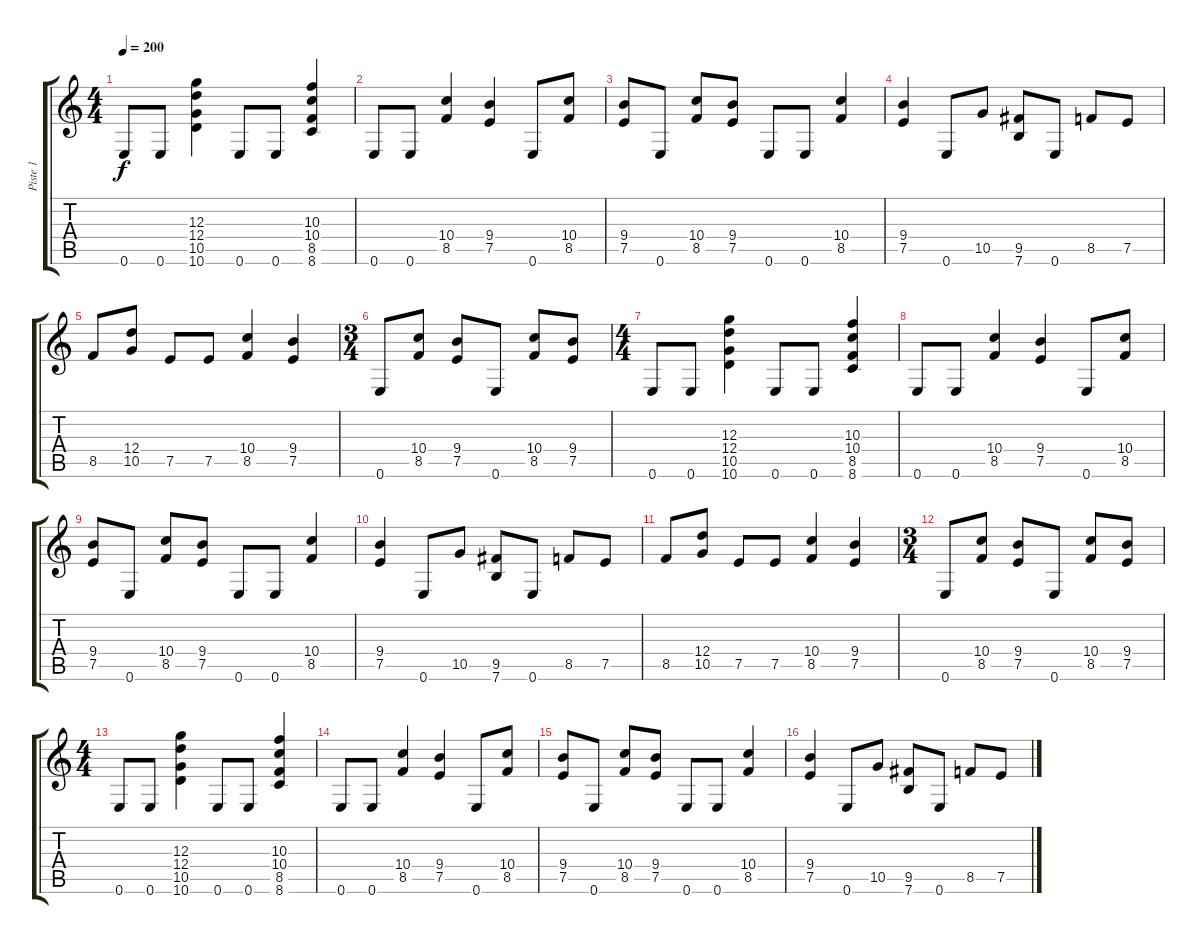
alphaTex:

\track ("Piste 1" "Piste 1") {instrument distortionguitar}
\staff {score tabs}
\tuning (E4 B3 G3 D3 A2 E2) {hide}
\ts (4 4)
\tempo 200
\clef g2
\ks c
0.6.8{dy f} 0.6.8 (12.3 12.4 10.5 10.6).4 0.6.8 0.6.8 (10.3 10.4 8.5 8.6).4 |
0.6.8 0.6.8 (10.4 8.5).4 (9.4 7.5).4 0.6.8 (10.4 8.5).8 |
(9.4 7.5).8 0.6.8 (10.4 8.5).8 (9.4 7.5).8 0.6.8 0.6.8 (10.4 8.5).4 |
(9.4 7.5).4 0.6.8 10.5.8 (9.5 7.6).8 0.6.8 8.5.8 7.5.8 |
8.5.8 (12.4 10.5).8 7.5.8 7.5.8 (10.4 8.5).4 (9.4 7.5).4 |
\ts (3 4)
0.6.8 (10.4 8.5).8 (9.4 7.5).8 0.6.8 (10.4 8.5).8 (9.4 7.5).8 |
\ts (4 4)
0.6.8 0.6.8 (12.3 12.4 10.5 10.6).4 0.6.8 0.6.8 (10.3 10.4 8.5 8.6).4 |
0.6.8 0.6.8 (10.4 8.5).4 (9.4 7.5).4 0.6.8 (10.4 8.5).8 |
(9.4 7.5).8 0.6.8 (10.4 8.5).8 (9.4 7.5).8 0.6.8 0.6.8 (10.4 8.5).4 |
(9.4 7.5).4 0.6.8 10.5.8 (9.5 7.6).8 0.6.8 8.5.8 7.5.8 |
8.5.8 (12.4 10.5).8 7.5.8 7.5.8 (10.4 8.5).4 (9.4 7.5).4 |
\ts (3 4)
0.6.8 (10.4 8.5).8 (9.4 7.5).8 0.6.8 (10.4 8.5).8 (9.4 7.5).8 |
\ts (4 4)
0.6.8 0.6.8 (12.3 12.4 10.5 10.6).4 0.6.8 0.6.8 (10.3 10.4 8.5 8.6).4 |
0.6.8 0.6.8 (10.4 8.5).4 (9.4 7.5).4 0.6.8 (10.4 8.5).8 |
(9.4 7.5).8 0.6.8 (10.4 8.5).8 (9.4 7.5).8 0.6.8 0.6.8 (10.4 8.5).4 |
(9.4 7.5).4 0.6.8 10.5.8 (9.5 7.6).8 0.6.8 8.5.8 7.5.8
